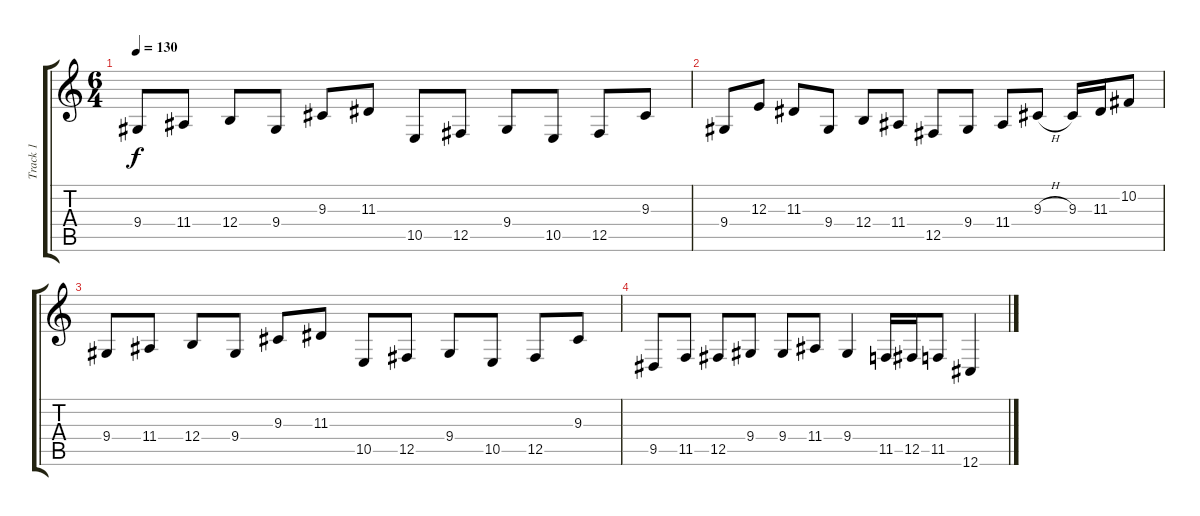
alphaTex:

\track ("Track 1" "Track 1") {instrument bagpipe}
\staff {score tabs}
\tuning (Db4 Ab3 E3 B2 Gb2 Db2) {hide}
\ts (6 4)
\tempo 130
\clef g2
\ks c
9.4.8{dy f instrument bagpipe} 11.4.8 12.4.8 9.4.8 9.3.8 11.3.8 10.5.8 12.5.8 9.4.8 10.5.8 12.5.8 9.3.8 |
9.4.8 12.3.8 11.3.8 9.4.8 12.4.8 11.4.8 12.5.8 9.4.8 11.4.8 9.3{h}.8 9.3.16 11.3.16 10.2.8 |
9.4.8 11.4.8 12.4.8 9.4.8 9.3.8 11.3.8 10.5.8 12.5.8 9.4.8 10.5.8 12.5.8 9.3.8 |
9.5.8 11.5.8 12.5.8 9.4.8 9.4.8 11.4.8 9.4.4 11.5.16 12.5.16 11.5.8 12.6.4
